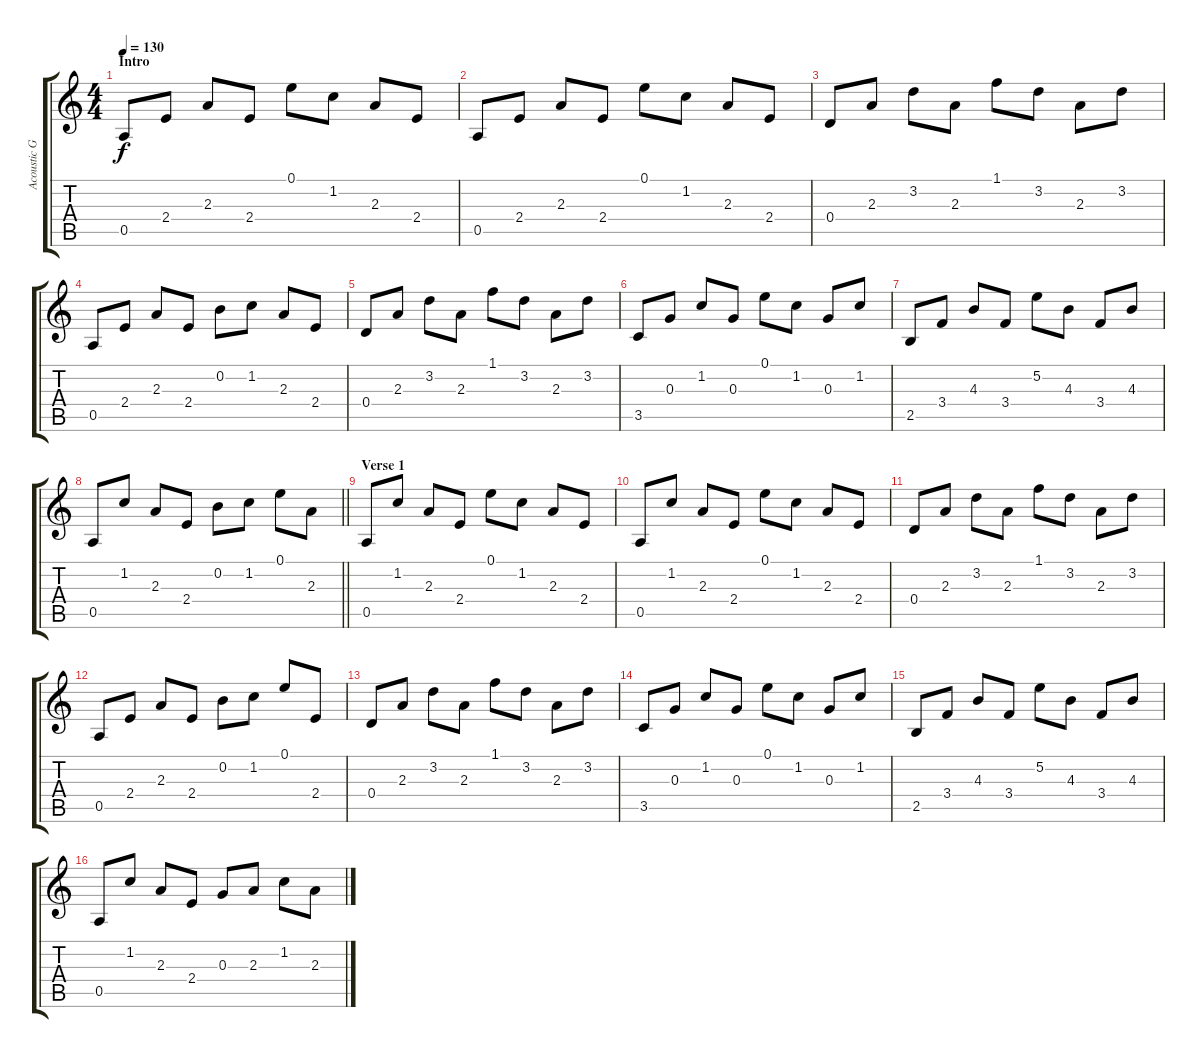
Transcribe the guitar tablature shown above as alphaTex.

\track ("Acoustic Guitar" "Acoustic G") {instrument acousticguitarsteel}
\staff {score tabs}
\tuning (E4 B3 G3 D3 A2 E2) {hide}
\ts (4 4)
\section ("" "Intro")
\tempo 130
\clef g2
\ks c
0.5.8{dy f instrument acousticguitarsteel} 2.4.8 2.3.8 2.4.8 0.1.8 1.2.8 2.3.8 2.4.8 |
0.5.8 2.4.8 2.3.8 2.4.8 0.1.8 1.2.8 2.3.8 2.4.8 |
0.4.8 2.3.8 3.2.8 2.3.8 1.1.8 3.2.8 2.3.8 3.2.8 |
0.5.8 2.4.8 2.3.8 2.4.8 0.2.8 1.2.8 2.3.8 2.4.8 |
0.4.8 2.3.8 3.2.8 2.3.8 1.1.8 3.2.8 2.3.8 3.2.8 |
3.5.8 0.3.8 1.2.8 0.3.8 0.1.8 1.2.8 0.3.8 1.2.8 |
2.5.8 3.4.8 4.3.8 3.4.8 5.2.8 4.3.8 3.4.8 4.3.8 |
\barLineRight lightlight
0.5.8 1.2.8 2.3.8 2.4.8 0.2.8 1.2.8 0.1.8 2.3.8 |
\section ("" "Verse 1")
0.5.8 1.2.8 2.3.8 2.4.8 0.1.8 1.2.8 2.3.8 2.4.8 |
0.5.8 1.2.8 2.3.8 2.4.8 0.1.8 1.2.8 2.3.8 2.4.8 |
0.4.8 2.3.8 3.2.8 2.3.8 1.1.8 3.2.8 2.3.8 3.2.8 |
0.5.8 2.4.8 2.3.8 2.4.8 0.2.8 1.2.8 0.1.8 2.4.8 |
0.4.8 2.3.8 3.2.8 2.3.8 1.1.8 3.2.8 2.3.8 3.2.8 |
3.5.8 0.3.8 1.2.8 0.3.8 0.1.8 1.2.8 0.3.8 1.2.8 |
2.5.8 3.4.8 4.3.8 3.4.8 5.2.8 4.3.8 3.4.8 4.3.8 |
0.5.8 1.2.8 2.3.8 2.4.8 0.3.8 2.3.8 1.2.8 2.3.8
